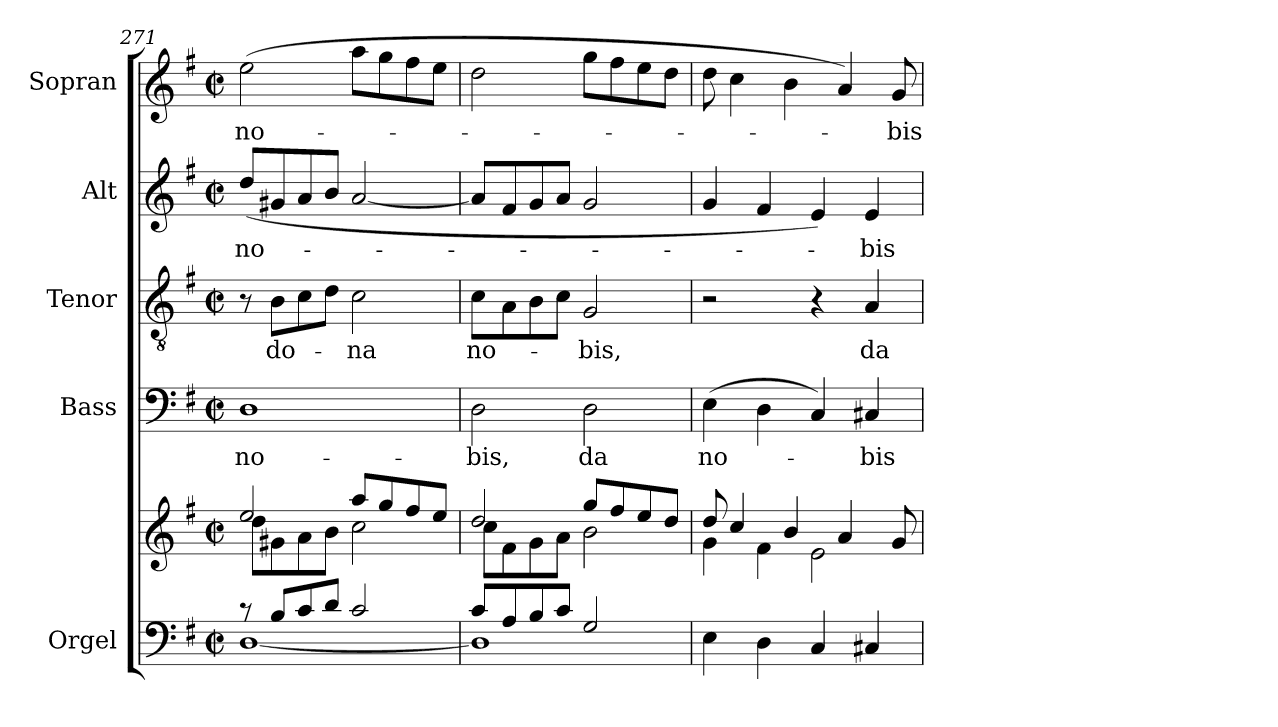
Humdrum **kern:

**kern	**kern	**kern	**text	**kern	**text	**kern	**text	**kern	**text
*part5	*part5	*part4	*part4	*part3	*part3	*part2	*part2	*part1	*part1
*staff6	*staff5	*staff4	*staff4	*staff3	*staff3	*staff2	*staff2	*staff1	*staff1
*I"Orgel	*	*I"Bass	*	*I"Tenor	*	*I"Alt	*	*I"Sopran	*
*I'Org.	*	*I'B	*	*I'T	*	*I'A	*	*I'S	*
*clefF4	*clefG2	*clefF4	*	*clefGv2	*	*clefG2	*	*clefG2	*
*k[f#]	*k[f#]	*k[f#]	*	*k[f#]	*	*k[f#]	*	*k[f#]	*
*G:	*G:	*G:	*	*G:	*	*G:	*	*G:	*
*M2/2	*M2/2	*M2/2	*	*M2/2	*	*M2/2	*	*M2/2	*
*met(c|)	*met(c|)	*met(c|)	*	*met(c|)	*	*met(c|)	*	*met(c|)	*
=271	=271	=271	=271	=271	=271	=271	=271	=271	=271
*^	*^	*	*	*	*	*	*	*	*
!	!	!	!	!	!LO:LY:b	!	!	!	!LO:LY:b	!	!LO:LY:b
8rc	[<1D	2ee/	8dd\L	1D	no-	8r	.	(<8dd/L	no-	(>2ee\	no-
!	!	!	!	!	!	!	!LO:LY:b	!	!	!	!
8B/L	.	.	8g#X\	.	.	8B\L	do-	8g#X/	.	.	.
8c/	.	.	8a\	.	.	8c\	.	8a/	.	.	.
8d/J	.	.	8b\J	.	.	8d\J	.	8b/J	.	.	.
!	!	!	!	!	!	!	!LO:LY:b	!	!	!	!
2c/	.	8aa/L	2cc\	.	.	2c\	-na	[2a/	.	8aa\L	.
.	.	8gg/	.	.	.	.	.	.	.	8gg\	.
.	.	8ff#/	.	.	.	.	.	.	.	8ff#\	.
.	.	8ee/J	.	.	.	.	.	.	.	8ee\J	.
=272	=272	=272	=272	=272	=272	=272	=272	=272	=272	=272	=272
!	!	!	!	!	!LO:LY:b	!	!LO:LY:b	!	!	!	!
8c/L	1D]	2dd/	8cc\L	2D\	-bis,	8c\L	no-	8a/L]	.	2dd\	.
8A/	.	.	8f#\	.	.	8A\	.	8f#/	.	.	.
8B/	.	.	8g\	.	.	8B\	.	8g/	.	.	.
8c/J	.	.	8a\J	.	.	8c\J	.	8a/J	.	.	.
!	!	!	!	!	!LO:LY:b	!	!LO:LY:b	!	!	!	!
2G/	.	8gg/L	2b\	2D\	da	2G/	-bis,	2g/	.	8gg\L	.
.	.	8ff#/	.	.	.	.	.	.	.	8ff#\	.
.	.	8ee/	.	.	.	.	.	.	.	8ee\	.
.	.	8dd/J	.	.	.	.	.	.	.	8dd\J	.
*v	*v	*	*	*	*	*	*	*	*	*	*
=273	=273	=273	=273	=273	=273	=273	=273	=273	=273	=273
!	!	!	!	!LO:LY:b	!	!	!	!	!	!
4E\	8dd/	4g\	(>4E\	no-	2r	.	4g/	.	8dd\	.
.	4cc/	.	.	.	.	.	.	.	4cc\	.
4D\	.	4f#\	4D\	.	.	.	4f#/	.	.	.
.	4b/	.	.	.	.	.	.	.	4b\	.
4C/	.	2e\	4C/)	.	4r	.	4e/)	.	.	.
.	4a/	.	.	.	.	.	.	.	4a/)	.
!	!	!	!	!LO:LY:b	!	!LO:LY:b	!	!LO:LY:b	!	!
4C#X/	.	.	4C#X/	-bis	4A/	da	4e/	-bis	.	.
!	!	!	!	!	!	!	!	!	!	!LO:LY:b
.	8g/	.	.	.	.	.	.	.	8g/	-bis
*	*v	*v	*	*	*	*	*	*	*	*
=	=	=	=	=	=	=	=	=	=
*-	*-	*-	*-	*-	*-	*-	*-	*-	*-
